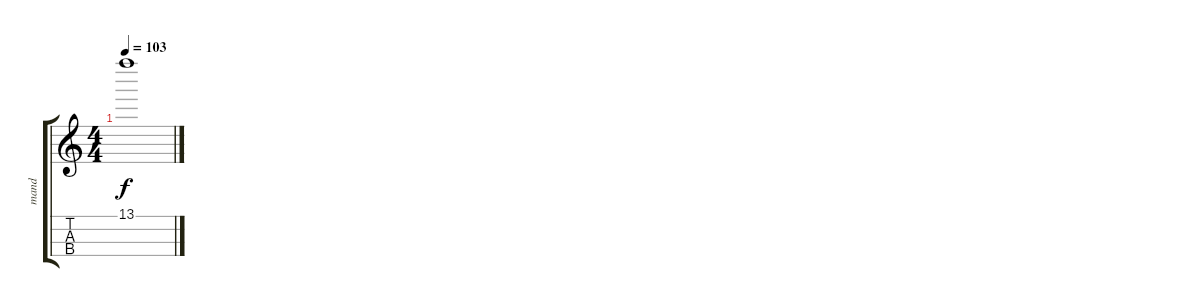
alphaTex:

\track ("mand" "mand") {instrument acousticguitarnylon}
\staff {score tabs}
\tuning (E5 A4 D4 G3) {hide}
\ts (4 4)
\tempo 103
\clef g2
\ks c
13.1{t}.1{dy f}
